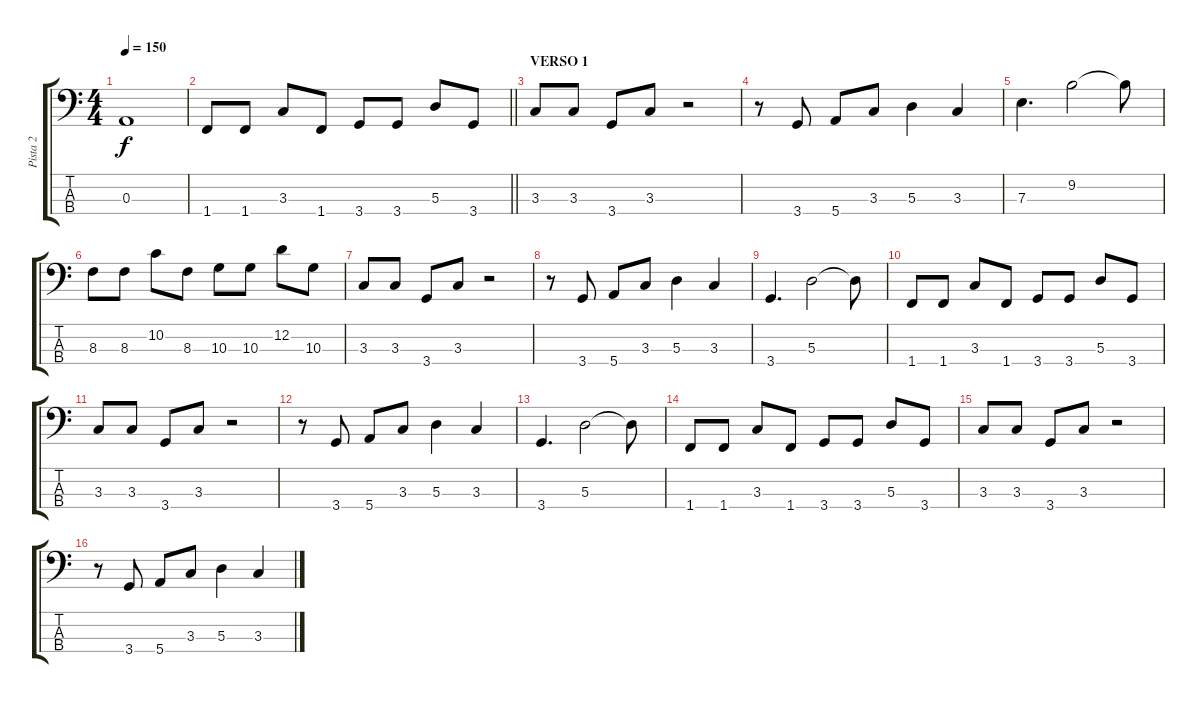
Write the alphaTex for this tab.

\track ("Pista 2" "Pista 2") {instrument electricbassfinger}
\staff {score tabs}
\tuning (G2 D2 A1 E1) {hide}
\ts (4 4)
\tempo 150
\clef f4
\ks c
0.3.1{dy f} |
\barLineRight lightlight
1.4.8 1.4.8 3.3.8 1.4.8 3.4.8 3.4.8 5.3.8 3.4.8 |
\section ("" "VERSO 1")
3.3.8 3.3.8 3.4.8 3.3.8 r.2 |
r.8 3.4.8 5.4.8 3.3.8 5.3.4 3.3.4 |
7.3.4{d} 9.2.2 9.2{t}.8 |
8.3.8 8.3.8 10.2.8 8.3.8 10.3.8 10.3.8 12.2.8 10.3.8 |
3.3.8 3.3.8 3.4.8 3.3.8 r.2 |
r.8 3.4.8 5.4.8 3.3.8 5.3.4 3.3.4 |
3.4.4{d} 5.3.2 5.3{t}.8 |
1.4.8 1.4.8 3.3.8 1.4.8 3.4.8 3.4.8 5.3.8 3.4.8 |
3.3.8 3.3.8 3.4.8 3.3.8 r.2 |
r.8 3.4.8 5.4.8 3.3.8 5.3.4 3.3.4 |
3.4.4{d} 5.3.2 5.3{t}.8 |
1.4.8 1.4.8 3.3.8 1.4.8 3.4.8 3.4.8 5.3.8 3.4.8 |
3.3.8 3.3.8 3.4.8 3.3.8 r.2 |
r.8 3.4.8 5.4.8 3.3.8 5.3.4 3.3.4
